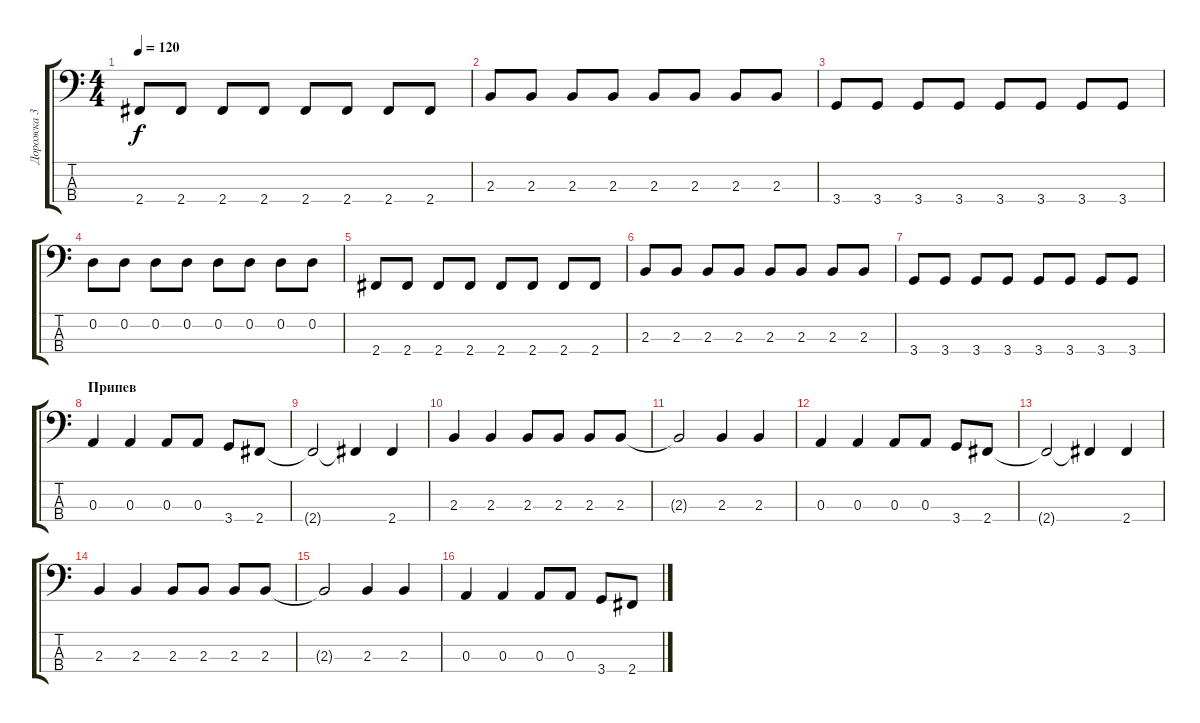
\track ("Дорожка 3" "Дорожка 3") {instrument electricbassfinger}
\staff {score tabs}
\tuning (G2 D2 A1 E1) {hide}
\ts (4 4)
\tempo 120
\clef f4
\ks c
2.4.8{dy f} 2.4.8 2.4.8 2.4.8 2.4.8 2.4.8 2.4.8 2.4.8 |
2.3.8 2.3.8 2.3.8 2.3.8 2.3.8 2.3.8 2.3.8 2.3.8 |
3.4.8 3.4.8 3.4.8 3.4.8 3.4.8 3.4.8 3.4.8 3.4.8 |
0.2.8 0.2.8 0.2.8 0.2.8 0.2.8 0.2.8 0.2.8 0.2.8 |
2.4.8 2.4.8 2.4.8 2.4.8 2.4.8 2.4.8 2.4.8 2.4.8 |
2.3.8 2.3.8 2.3.8 2.3.8 2.3.8 2.3.8 2.3.8 2.3.8 |
3.4.8 3.4.8 3.4.8 3.4.8 3.4.8 3.4.8 3.4.8 3.4.8 |
\section ("" "Припев")
0.3.4 0.3.4 0.3.8 0.3.8 3.4.8 2.4.8 |
2.4{t}.2 2.4{t}.4 2.4.4 |
2.3.4 2.3.4 2.3.8 2.3.8 2.3.8 2.3.8 |
2.3{t}.2 2.3.4 2.3.4 |
0.3.4 0.3.4 0.3.8 0.3.8 3.4.8 2.4.8 |
2.4{t}.2 2.4{t}.4 2.4.4 |
2.3.4 2.3.4 2.3.8 2.3.8 2.3.8 2.3.8 |
2.3{t}.2 2.3.4 2.3.4 |
0.3.4 0.3.4 0.3.8 0.3.8 3.4.8 2.4.8
